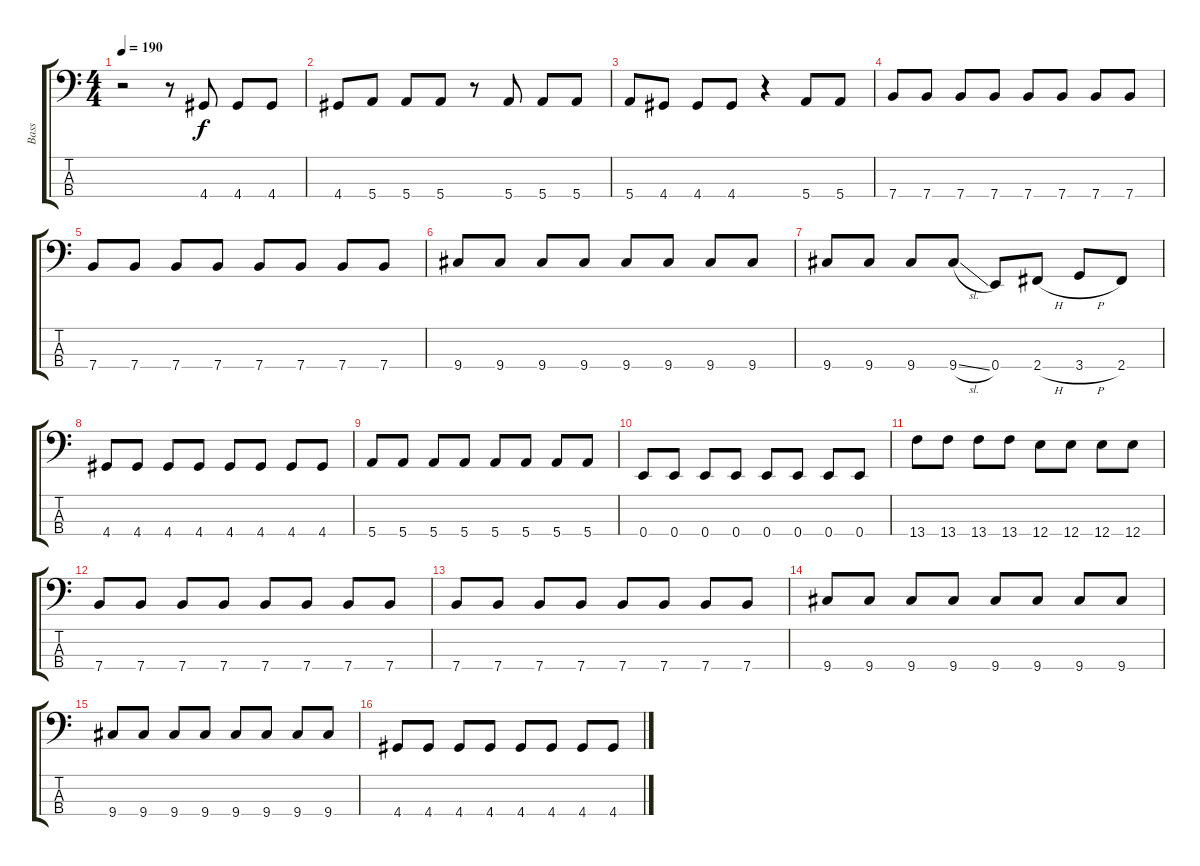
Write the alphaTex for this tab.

\track ("Bass" "Bass") {instrument electricbassfinger}
\staff {score tabs}
\tuning (G2 D2 A1 E1) {hide}
\ts (4 4)
\tempo 190
\clef f4
\ks c
r.2{dy f} r.8 4.4.8 4.4.8 4.4.8 |
4.4.8 5.4.8 5.4.8 5.4.8 r.8 5.4.8 5.4.8 5.4.8 |
5.4.8 4.4.8 4.4.8 4.4.8 r.4 5.4.8 5.4.8 |
7.4.8 7.4.8 7.4.8 7.4.8 7.4.8 7.4.8 7.4.8 7.4.8 |
7.4.8 7.4.8 7.4.8 7.4.8 7.4.8 7.4.8 7.4.8 7.4.8 |
9.4.8 9.4.8 9.4.8 9.4.8 9.4.8 9.4.8 9.4.8 9.4.8 |
9.4.8 9.4.8 9.4.8 9.4{sl}.8 0.4.8 2.4{h}.8 3.4{h}.8 2.4.8 |
4.4.8 4.4.8 4.4.8 4.4.8 4.4.8 4.4.8 4.4.8 4.4.8 |
5.4.8 5.4.8 5.4.8 5.4.8 5.4.8 5.4.8 5.4.8 5.4.8 |
0.4.8 0.4.8 0.4.8 0.4.8 0.4.8 0.4.8 0.4.8 0.4.8 |
13.4.8 13.4.8 13.4.8 13.4.8 12.4.8 12.4.8 12.4.8 12.4.8 |
7.4.8 7.4.8 7.4.8 7.4.8 7.4.8 7.4.8 7.4.8 7.4.8 |
7.4.8 7.4.8 7.4.8 7.4.8 7.4.8 7.4.8 7.4.8 7.4.8 |
9.4.8 9.4.8 9.4.8 9.4.8 9.4.8 9.4.8 9.4.8 9.4.8 |
9.4.8 9.4.8 9.4.8 9.4.8 9.4.8 9.4.8 9.4.8 9.4.8 |
4.4.8 4.4.8 4.4.8 4.4.8 4.4.8 4.4.8 4.4.8 4.4.8
